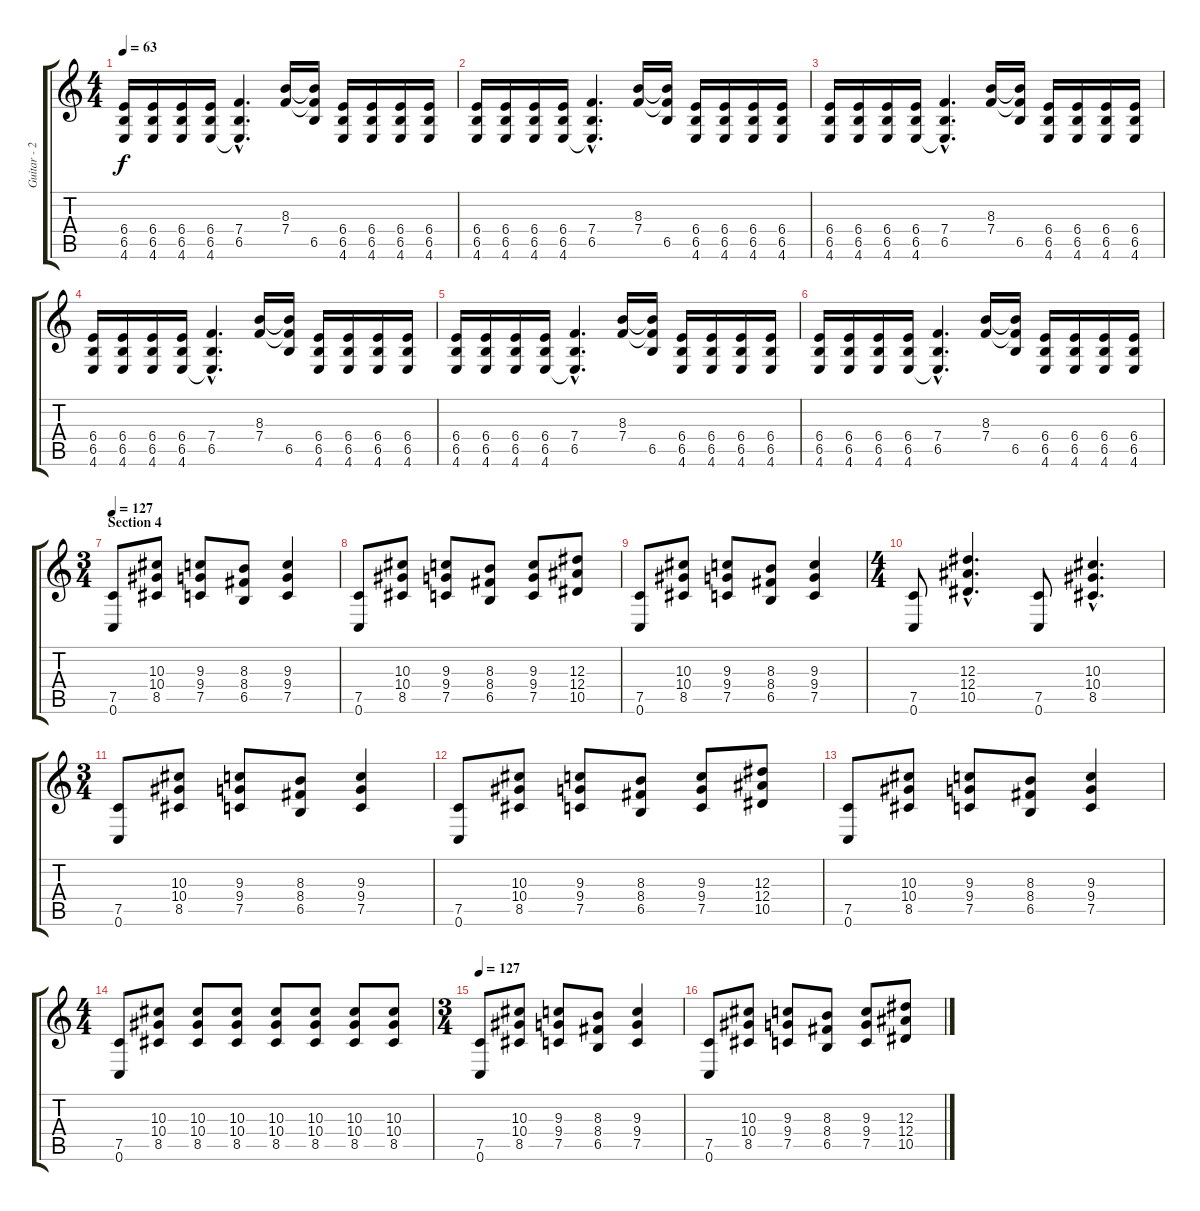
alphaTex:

\track ("Guitar - 2 steps down (C)" "Guitar - 2") {instrument distortionguitar}
\staff {score tabs}
\tuning (C4 G3 Eb3 Bb2 F2 C2) {hide}
\ts (4 4)
\tempo 63
\clef g2
\ks c
(6.4 6.5 4.6).16{dy f} (6.4 6.5 4.6).16 (6.4 6.5 4.6).16 (6.4 6.5 4.6).16 (7.4{hac} 6.5{hac} 4.6{hac t}).4{d} (8.3 7.4).16 (8.3{t} 7.4{t} 6.5).16 (6.4 6.5 4.6).16 (6.4 6.5 4.6).16 (6.4 6.5 4.6).16 (6.4 6.5 4.6).16 |
(6.4 6.5 4.6).16 (6.4 6.5 4.6).16 (6.4 6.5 4.6).16 (6.4 6.5 4.6).16 (7.4{hac} 6.5{hac} 4.6{hac t}).4{d} (8.3 7.4).16 (8.3{t} 7.4{t} 6.5).16 (6.4 6.5 4.6).16 (6.4 6.5 4.6).16 (6.4 6.5 4.6).16 (6.4 6.5 4.6).16 |
(6.4 6.5 4.6).16 (6.4 6.5 4.6).16 (6.4 6.5 4.6).16 (6.4 6.5 4.6).16 (7.4{hac} 6.5{hac} 4.6{hac t}).4{d} (8.3 7.4).16 (8.3{t} 7.4{t} 6.5).16 (6.4 6.5 4.6).16 (6.4 6.5 4.6).16 (6.4 6.5 4.6).16 (6.4 6.5 4.6).16 |
(6.4 6.5 4.6).16 (6.4 6.5 4.6).16 (6.4 6.5 4.6).16 (6.4 6.5 4.6).16 (7.4{hac} 6.5{hac} 4.6{hac t}).4{d} (8.3 7.4).16 (8.3{t} 7.4{t} 6.5).16 (6.4 6.5 4.6).16 (6.4 6.5 4.6).16 (6.4 6.5 4.6).16 (6.4 6.5 4.6).16 |
(6.4 6.5 4.6).16 (6.4 6.5 4.6).16 (6.4 6.5 4.6).16 (6.4 6.5 4.6).16 (7.4{hac} 6.5{hac} 4.6{hac t}).4{d} (8.3 7.4).16 (8.3{t} 7.4{t} 6.5).16 (6.4 6.5 4.6).16 (6.4 6.5 4.6).16 (6.4 6.5 4.6).16 (6.4 6.5 4.6).16 |
(6.4 6.5 4.6).16 (6.4 6.5 4.6).16 (6.4 6.5 4.6).16 (6.4 6.5 4.6).16 (7.4{hac} 6.5{hac} 4.6{hac t}).4{d} (8.3 7.4).16 (8.3{t} 7.4{t} 6.5).16 (6.4 6.5 4.6).16 (6.4 6.5 4.6).16 (6.4 6.5 4.6).16 (6.4 6.5 4.6).16 |
\ts (3 4)
\section ("" "Section 4")
\tempo 127
(7.5 0.6).8 (10.3 10.4 8.5).8 (9.3 9.4 7.5).8 (8.3 8.4 6.5).8 (9.3 9.4 7.5).4 |
(7.5 0.6).8 (10.3 10.4 8.5).8 (9.3 9.4 7.5).8 (8.3 8.4 6.5).8 (9.3 9.4 7.5).8 (12.3 12.4 10.5).8 |
(7.5 0.6).8 (10.3 10.4 8.5).8 (9.3 9.4 7.5).8 (8.3 8.4 6.5).8 (9.3 9.4 7.5).4 |
\ts (4 4)
(7.5 0.6).8 (12.3{hac} 12.4{hac} 10.5{hac}).4{d} (7.5 0.6).8 (10.3{hac} 10.4{hac} 8.5{hac}).4{d} |
\ts (3 4)
(7.5 0.6).8 (10.3 10.4 8.5).8 (9.3 9.4 7.5).8 (8.3 8.4 6.5).8 (9.3 9.4 7.5).4 |
(7.5 0.6).8 (10.3 10.4 8.5).8 (9.3 9.4 7.5).8 (8.3 8.4 6.5).8 (9.3 9.4 7.5).8 (12.3 12.4 10.5).8 |
(7.5 0.6).8 (10.3 10.4 8.5).8 (9.3 9.4 7.5).8 (8.3 8.4 6.5).8 (9.3 9.4 7.5).4 |
\ts (4 4)
(7.5 0.6).8 (10.3 10.4 8.5).8 (10.3 10.4 8.5).8 (10.3 10.4 8.5).8 (10.3 10.4 8.5).8 (10.3 10.4 8.5).8 (10.3 10.4 8.5).8 (10.3 10.4 8.5).8 |
\ts (3 4)
\tempo 127
(7.5 0.6).8 (10.3 10.4 8.5).8 (9.3 9.4 7.5).8 (8.3 8.4 6.5).8 (9.3 9.4 7.5).4 |
(7.5 0.6).8 (10.3 10.4 8.5).8 (9.3 9.4 7.5).8 (8.3 8.4 6.5).8 (9.3 9.4 7.5).8 (12.3 12.4 10.5).8
